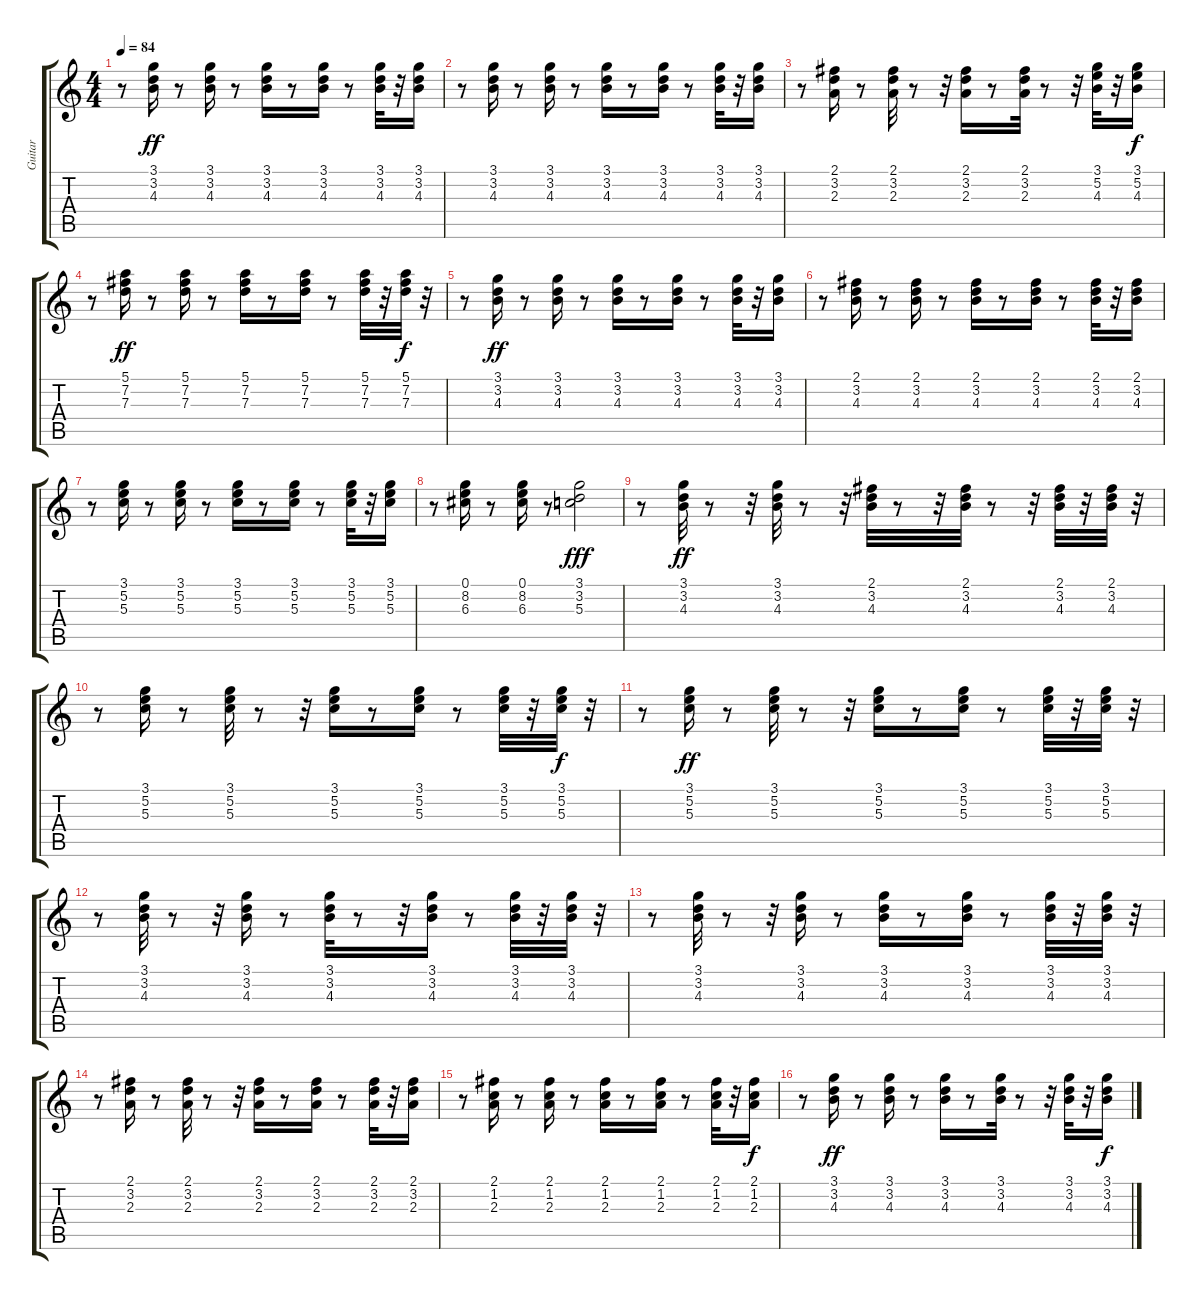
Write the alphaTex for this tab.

\track ("Guitar" "Guitar") {instrument electricguitarclean}
\staff {score tabs}
\tuning (E4 B3 G3 D3 A2 E2) {hide}
\ts (4 4)
\tempo 84
\clef g2
\ks c
r.8{dy f} (3.1 3.2 4.3).16{dy ff} r.8 (3.1 3.2 4.3).16 r.8 (3.1 3.2 4.3).16 r.8 (3.1 3.2 4.3).16 r.8 (3.1 3.2 4.3).32 r.32 (3.1 3.2 4.3).16 |
r.8 (3.1 3.2 4.3).16 r.8 (3.1 3.2 4.3).16 r.8 (3.1 3.2 4.3).16 r.8 (3.1 3.2 4.3).16 r.8 (3.1 3.2 4.3).32 r.32 (3.1 3.2 4.3).16 |
r.8 (2.1 3.2 2.3).16 r.8 (2.1 3.2 2.3).32 r.8 r.32 (2.1 3.2 2.3).16 r.8 (2.1 3.2 2.3).32 r.8 r.32 (3.1 5.2 4.3).32 r.32 (3.1 5.2 4.3).16{dy f} |
r.8 (5.1 7.2 7.3).16{dy ff} r.8 (5.1 7.2 7.3).16 r.8 (5.1 7.2 7.3).16 r.8 (5.1 7.2 7.3).16 r.8 (5.1 7.2 7.3).32 r.32 (5.1 7.2 7.3).32{dy f} r.32 |
r.8 (3.1 3.2 4.3).16{dy ff} r.8 (3.1 3.2 4.3).16 r.8 (3.1 3.2 4.3).16 r.8 (3.1 3.2 4.3).16 r.8 (3.1 3.2 4.3).32 r.32 (3.1 3.2 4.3).16 |
r.8 (2.1 3.2 4.3).16 r.8 (2.1 3.2 4.3).16 r.8 (2.1 3.2 4.3).16 r.8 (2.1 3.2 4.3).16 r.8 (2.1 3.2 4.3).32 r.32 (2.1 3.2 4.3).16 |
r.8 (3.1 5.2 5.3).16 r.8 (3.1 5.2 5.3).16 r.8 (3.1 5.2 5.3).16 r.8 (3.1 5.2 5.3).16 r.8 (3.1 5.2 5.3).32 r.32 (3.1 5.2 5.3).16 |
r.8 (0.1 8.2 6.3).16 r.8 (0.1 8.2 6.3).16 r.8 (3.1 3.2 5.3).2{dy fff} |
r.8 (3.1 3.2 4.3).32{dy ff} r.8 r.32 (3.1 3.2 4.3).32 r.8 r.32 (2.1 3.2 4.3).32 r.8 r.32 (2.1 3.2 4.3).32 r.8 r.32 (2.1 3.2 4.3).32 r.32 (2.1 3.2 4.3).32 r.32 |
r.8 (3.1 5.2 5.3).16 r.8 (3.1 5.2 5.3).32 r.8 r.32 (3.1 5.2 5.3).16 r.8 (3.1 5.2 5.3).16 r.8 (3.1 5.2 5.3).32 r.32 (3.1 5.2 5.3).32{dy f} r.32 |
r.8 (3.1 5.2 5.3).16{dy ff} r.8 (3.1 5.2 5.3).32 r.8 r.32 (3.1 5.2 5.3).16 r.8 (3.1 5.2 5.3).16 r.8 (3.1 5.2 5.3).32 r.32 (3.1 5.2 5.3).32 r.32 |
r.8 (3.1 3.2 4.3).32 r.8 r.32 (3.1 3.2 4.3).16 r.8 (3.1 3.2 4.3).32 r.8 r.32 (3.1 3.2 4.3).16 r.8 (3.1 3.2 4.3).32 r.32 (3.1 3.2 4.3).32 r.32 |
r.8 (3.1 3.2 4.3).32 r.8 r.32 (3.1 3.2 4.3).16 r.8 (3.1 3.2 4.3).16 r.8 (3.1 3.2 4.3).16 r.8 (3.1 3.2 4.3).32 r.32 (3.1 3.2 4.3).32 r.32 |
r.8 (2.1 3.2 2.3).16 r.8 (2.1 3.2 2.3).32 r.8 r.32 (2.1 3.2 2.3).16 r.8 (2.1 3.2 2.3).16 r.8 (2.1 3.2 2.3).32 r.32 (2.1 3.2 2.3).16 |
r.8 (2.1 1.2 2.3).16 r.8 (2.1 1.2 2.3).16 r.8 (2.1 1.2 2.3).16 r.8 (2.1 1.2 2.3).16 r.8 (2.1 1.2 2.3).32 r.32 (2.1 1.2 2.3).16{dy f} |
r.8 (3.1 3.2 4.3).16{dy ff} r.8 (3.1 3.2 4.3).16 r.8 (3.1 3.2 4.3).16 r.8 (3.1 3.2 4.3).32 r.8 r.32 (3.1 3.2 4.3).32 r.32 (3.1 3.2 4.3).16{dy f}
